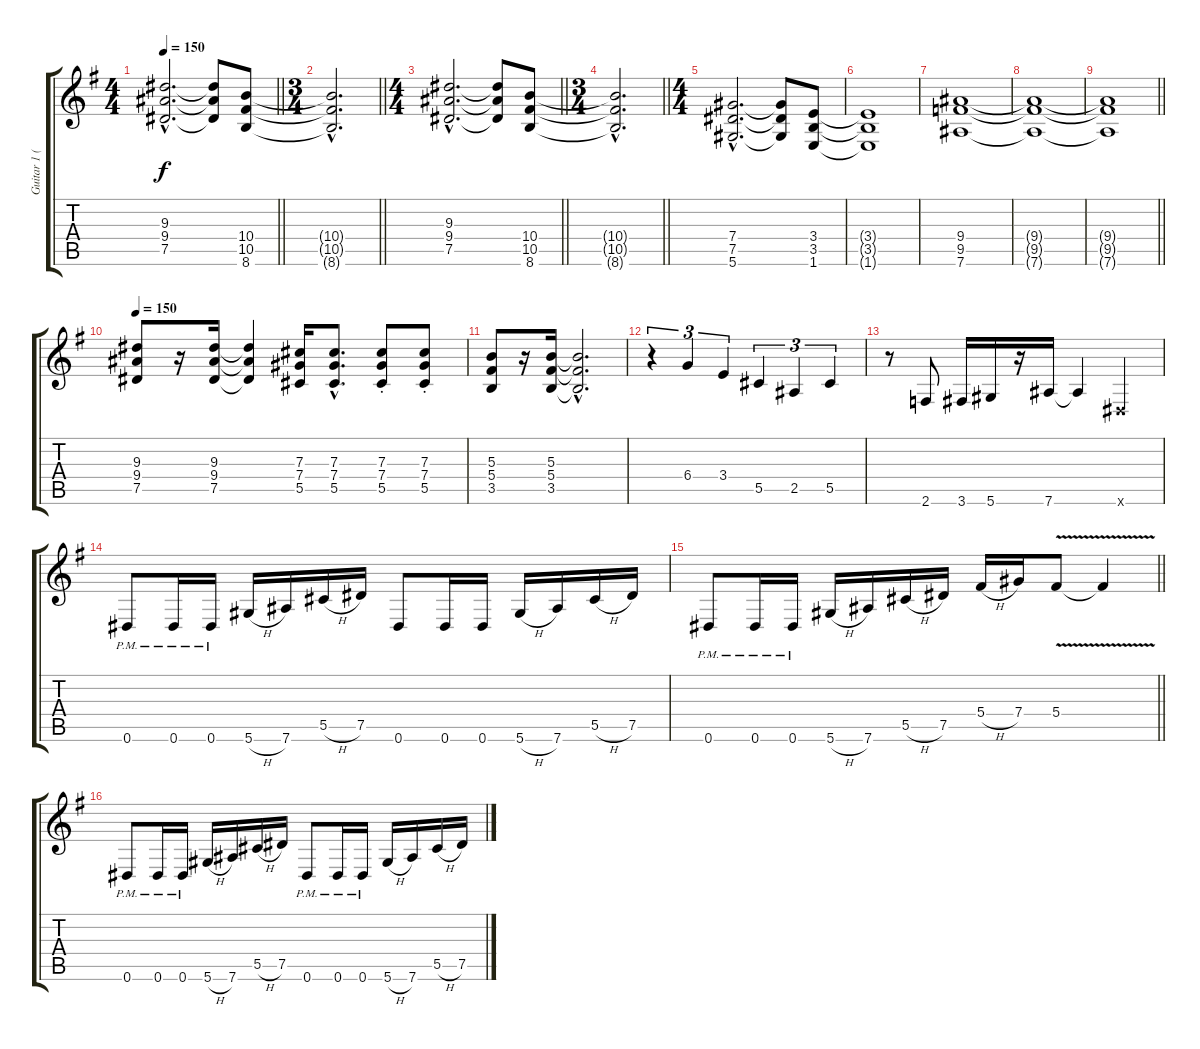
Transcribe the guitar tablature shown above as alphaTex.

\track ("Guitar 1 (SheJa)" "Guitar 1 (") {instrument distortionguitar}
\staff {score tabs}
\tuning (Eb4 Bb3 Gb3 Db3 Ab2 Eb2) {hide}
\ts (4 4)
\tempo 150
\tempo 120
\tempo 150
\clef g2
\barLineRight lightlight
\ks g
(9.3{hac} 9.4{hac} 7.5{hac}).2{d dy f instrument distortionguitar} (9.3{t} 9.4{t} 7.5{t}).8 (10.4 10.5 8.6).8 |
\ts (3 4)
\barLineRight lightlight
(10.4{hac t} 10.5{hac t} 8.6{hac t}).2{d} |
\ts (4 4)
\barLineRight lightlight
(9.3{hac} 9.4{hac} 7.5{hac}).2{d} (9.3{t} 9.4{t} 7.5{t}).8 (10.4 10.5 8.6).8 |
\ts (3 4)
\barLineRight lightlight
(10.4{hac t} 10.5{hac t} 8.6{hac t}).2{d} |
\ts (4 4)
(7.4{hac} 7.5{hac} 5.6{hac}).2{d} (7.4{t} 7.5{t} 5.6{t}).8 (3.4 3.5 1.6).8 |
(3.4{t} 3.5{t} 1.6{t}).1 |
(9.4 9.5 7.6).1 |
(9.4{t} 9.5{t} 7.6{t}).1 |
\barLineRight lightlight
(9.4{t} 9.5{t} 7.6{t}).1 |
\tempo 150
(9.3 9.4 7.5).8 r.16 (9.3 9.4 7.5).16 (9.3{t} 9.4{t} 7.5{t}).4 (7.3 7.4 5.5).16 (7.3{hac} 7.4{hac} 5.5{hac}).8{d} (7.3{st} 7.4{st} 5.5{st}).8 (7.3{st} 7.4{st} 5.5{st}).8 |
(5.3 5.4 3.5).8 r.16 (5.3 5.4 3.5).16 (5.3{hac t} 5.4{hac t} 3.5{hac t}).2{d} |
r.4{tu (3 2)} 6.4.4{tu (3 2)} 3.4.4{tu (3 2)} 5.5.4{tu (3 2)} 2.5.4{tu (3 2)} 5.5.4{tu (3 2)} |
r.8 2.6.8 3.6.16 5.6.16 r.16 7.6.16 7.6{t}.4 0.6{x}.4 |
0.6{pm}.8 0.6{pm}.16 0.6{pm}.16 5.6{h}.16 7.6.16 5.5{h}.16 7.5.16 0.6.8 0.6.16 0.6.16 5.6{h}.16 7.6.16 5.5{h}.16 7.5.16 |
\barLineRight lightlight
0.6{pm}.8 0.6{pm}.16 0.6{pm}.16 5.6{h}.16 7.6.16 5.5{h}.16 7.5.16 5.4{h}.16 7.4.16 5.4{v}.8 5.4{t}.4 |
0.6{pm}.8 0.6{pm}.16 0.6{pm}.16 5.6{h}.16 7.6.16 5.5{h}.16 7.5.16 0.6{pm}.8 0.6{pm}.16 0.6{pm}.16 5.6{h}.16 7.6.16 5.5{h}.16 7.5.16
